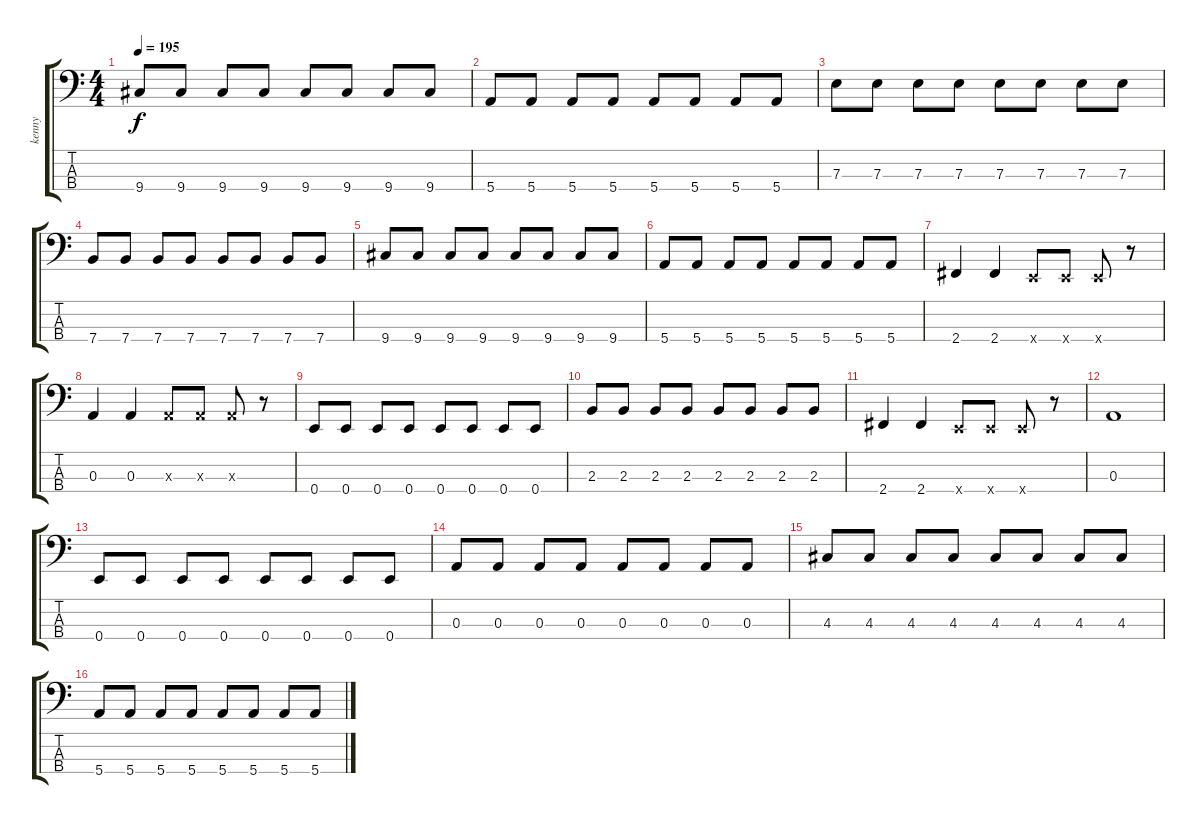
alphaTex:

\track ("kenny" "kenny") {instrument electricbasspick}
\staff {score tabs}
\tuning (G2 D2 A1 E1) {hide}
\ts (4 4)
\tempo 195
\clef f4
\ks c
9.4.8{dy f} 9.4.8 9.4.8 9.4.8 9.4.8 9.4.8 9.4.8 9.4.8 |
5.4.8 5.4.8 5.4.8 5.4.8 5.4.8 5.4.8 5.4.8 5.4.8 |
7.3.8 7.3.8 7.3.8 7.3.8 7.3.8 7.3.8 7.3.8 7.3.8 |
7.4.8 7.4.8 7.4.8 7.4.8 7.4.8 7.4.8 7.4.8 7.4.8 |
9.4.8 9.4.8 9.4.8 9.4.8 9.4.8 9.4.8 9.4.8 9.4.8 |
5.4.8 5.4.8 5.4.8 5.4.8 5.4.8 5.4.8 5.4.8 5.4.8 |
2.4.4 2.4.4 0.4{x}.8 0.4{x}.8 0.4{x}.8 r.8 |
0.3.4 0.3.4 0.3{x}.8 0.3{x}.8 0.3{x}.8 r.8 |
0.4.8 0.4.8 0.4.8 0.4.8 0.4.8 0.4.8 0.4.8 0.4.8 |
2.3.8 2.3.8 2.3.8 2.3.8 2.3.8 2.3.8 2.3.8 2.3.8 |
2.4.4 2.4.4 0.4{x}.8 0.4{x}.8 0.4{x}.8 r.8 |
0.3.1 |
0.4.8 0.4.8 0.4.8 0.4.8 0.4.8 0.4.8 0.4.8 0.4.8 |
0.3.8 0.3.8 0.3.8 0.3.8 0.3.8 0.3.8 0.3.8 0.3.8 |
4.3.8 4.3.8 4.3.8 4.3.8 4.3.8 4.3.8 4.3.8 4.3.8 |
5.4.8 5.4.8 5.4.8 5.4.8 5.4.8 5.4.8 5.4.8 5.4.8
